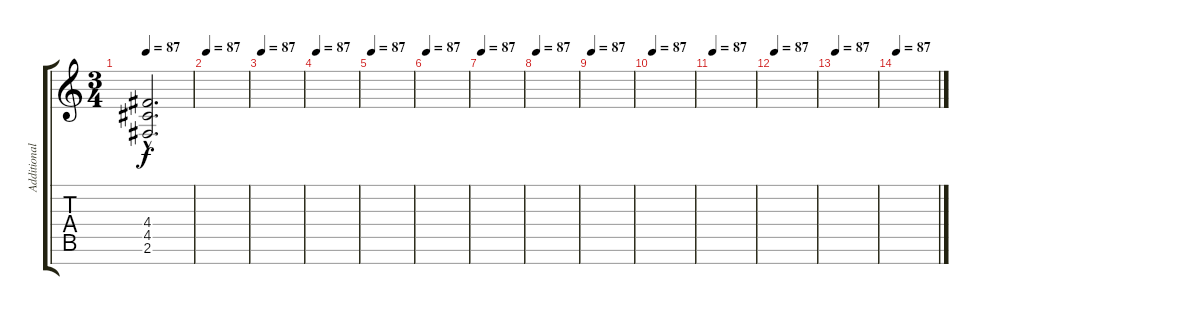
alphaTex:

\track ("Additional Guitar" "Additional") {instrument distortionguitar}
\staff {score tabs}
\tuning (E4 B3 G3 D3 A2 E2 B1) {hide}
\ts (3 4)
\tempo 87
\clef g2
\ks c
(4.4{hac t} 4.5{hac t} 2.6{hac t}).2{d dy f} |
\tempo 87
|
\tempo 87
|
\tempo 87
|
\tempo 87
|
\tempo 87
|
\tempo 87
|
\tempo 87
|
\tempo 87
|
\tempo 87
|
\tempo 87
|
\tempo 87
|
\tempo 87
|
\tempo 87
